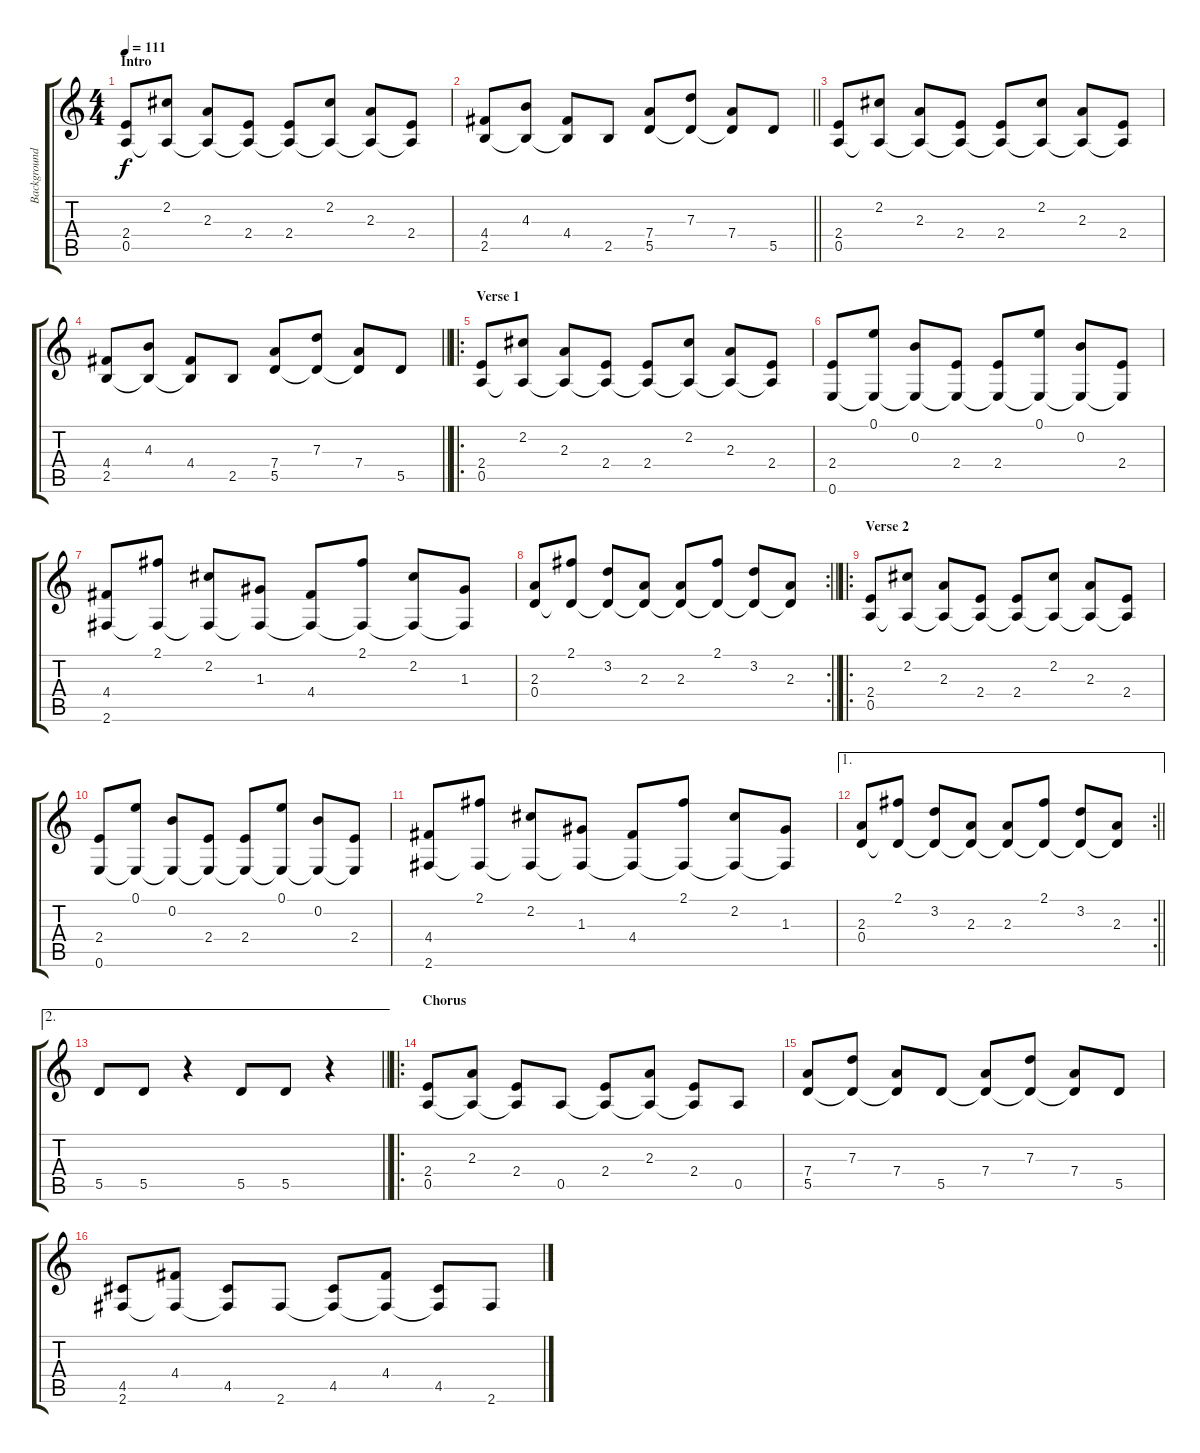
\track ("Background Guitar" "Background") {instrument electricguitarclean}
\staff {score tabs}
\tuning (E4 B3 G3 D3 A2 E2) {hide}
\ts (4 4)
\section ("" "Intro")
\tempo 111
\clef g2
\ks c
(2.4 0.5).8{dy f instrument electricguitarclean} (2.2 0.5{t}).8 (2.3 0.5{t}).8 (2.4 0.5{t}).8 (2.4 0.5{t}).8 (2.2 0.5{t}).8 (2.3 0.5{t}).8 (2.4 0.5{t}).8 |
\barLineRight lightlight
(4.4 2.5).8 (4.3 2.5{t}).8 (4.4 2.5{t}).8 2.5.8 (7.4 5.5).8 (7.3 5.5{t}).8 (7.4 5.5{t}).8 5.5.8 |
(2.4 0.5).8 (2.2 0.5{t}).8 (2.3 0.5{t}).8 (2.4 0.5{t}).8 (2.4 0.5{t}).8 (2.2 0.5{t}).8 (2.3 0.5{t}).8 (2.4 0.5{t}).8 |
\barLineRight lightlight
(4.4 2.5).8 (4.3 2.5{t}).8 (4.4 2.5{t}).8 2.5.8 (7.4 5.5).8 (7.3 5.5{t}).8 (7.4 5.5{t}).8 5.5.8 |
\ro
\section ("" "Verse 1")
(2.4 0.5).8 (2.2 0.5{t}).8 (2.3 0.5{t}).8 (2.4 0.5{t}).8 (2.4 0.5{t}).8 (2.2 0.5{t}).8 (2.3 0.5{t}).8 (2.4 0.5{t}).8 |
(2.4 0.6).8 (0.1 0.6{t}).8 (0.2 0.6{t}).8 (2.4 0.6{t}).8 (2.4 0.6{t}).8 (0.1 0.6{t}).8 (0.2 0.6{t}).8 (2.4 0.6{t}).8 |
(4.4 2.6).8 (2.1 2.6{t}).8 (2.2 2.6{t}).8 (1.3 2.6{t}).8 (4.4 2.6{t}).8 (2.1 2.6{t}).8 (2.2 2.6{t}).8 (1.3 2.6{t}).8 |
\rc 2
\barLineRight lightlight
(2.3 0.4).8 (2.1 0.4{t}).8 (3.2 0.4{t}).8 (2.3 0.4{t}).8 (2.3 0.4{t}).8 (2.1 0.4{t}).8 (3.2 0.4{t}).8 (2.3 0.4{t}).8 |
\ro
\section ("" "Verse 2")
(2.4 0.5).8 (2.2 0.5{t}).8 (2.3 0.5{t}).8 (2.4 0.5{t}).8 (2.4 0.5{t}).8 (2.2 0.5{t}).8 (2.3 0.5{t}).8 (2.4 0.5{t}).8 |
(2.4 0.6).8 (0.1 0.6{t}).8 (0.2 0.6{t}).8 (2.4 0.6{t}).8 (2.4 0.6{t}).8 (0.1 0.6{t}).8 (0.2 0.6{t}).8 (2.4 0.6{t}).8 |
(4.4 2.6).8 (2.1 2.6{t}).8 (2.2 2.6{t}).8 (1.3 2.6{t}).8 (4.4 2.6{t}).8 (2.1 2.6{t}).8 (2.2 2.6{t}).8 (1.3 2.6{t}).8 |
\ae 1
\rc 2
\barLineRight lightlight
(2.3 0.4).8 (2.1 0.4{t}).8 (3.2 0.4{t}).8 (2.3 0.4{t}).8 (2.3 0.4{t}).8 (2.1 0.4{t}).8 (3.2 0.4{t}).8 (2.3 0.4{t}).8 |
\ae 2
\barLineRight lightlight
5.5.8 5.5.8 r.4 5.5.8 5.5.8 r.4 |
\ro
\section ("" "Chorus")
(2.4 0.5).8 (2.3 0.5{t}).8 (2.4 0.5{t}).8 0.5.8 (2.4 0.5{t}).8 (2.3 0.5{t}).8 (2.4 0.5{t}).8 0.5.8 |
(7.4 5.5).8 (7.3 5.5{t}).8 (7.4 5.5{t}).8 5.5.8 (7.4 5.5{t}).8 (7.3 5.5{t}).8 (7.4 5.5{t}).8 5.5.8 |
(4.5 2.6).8 (4.4 2.6{t}).8 (4.5 2.6{t}).8 2.6.8 (4.5 2.6{t}).8 (4.4 2.6{t}).8 (4.5 2.6{t}).8 2.6.8
